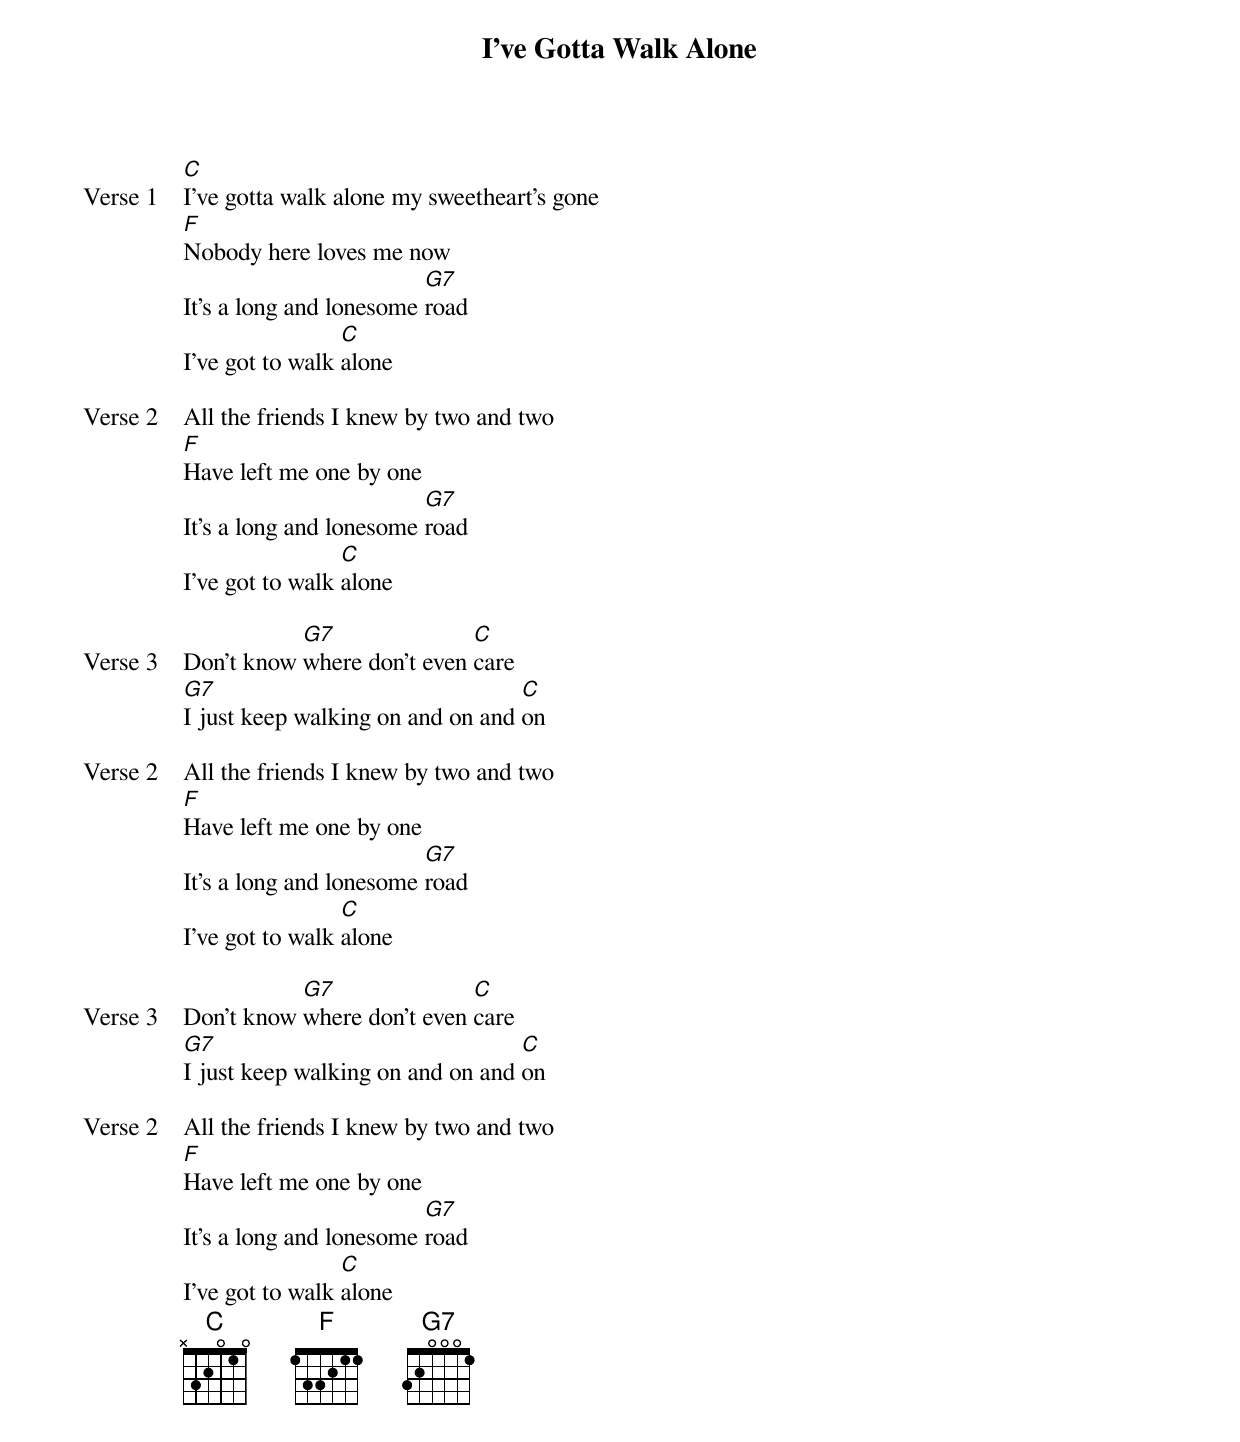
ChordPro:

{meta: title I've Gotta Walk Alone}
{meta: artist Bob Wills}
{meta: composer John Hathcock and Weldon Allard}
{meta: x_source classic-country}
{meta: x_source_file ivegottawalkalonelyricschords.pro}
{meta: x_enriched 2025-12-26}

{start_of_verse: Verse 1}
[C]I've gotta walk alone my sweetheart's gone
[F]Nobody here loves me now
It's a long and lonesome [G7]road
I've got to walk [C]alone
{end_of_verse}

{start_of_verse: Verse 2}
All the friends I knew by two and two
[F]Have left me one by one
It's a long and lonesome [G7]road
I've got to walk [C]alone
{end_of_verse}

{start_of_verse: Verse 3}
Don't know [G7]where don't even [C]care
[G7]I just keep walking on and on and [C]on
{end_of_verse}

{start_of_verse: Verse 2}
All the friends I knew by two and two
[F]Have left me one by one
It's a long and lonesome [G7]road
I've got to walk [C]alone
{end_of_verse}

{start_of_verse: Verse 3}
Don't know [G7]where don't even [C]care
[G7]I just keep walking on and on and [C]on
{end_of_verse}

{start_of_verse: Verse 2}
All the friends I knew by two and two
[F]Have left me one by one
It's a long and lonesome [G7]road
I've got to walk [C]alone
{end_of_verse}
